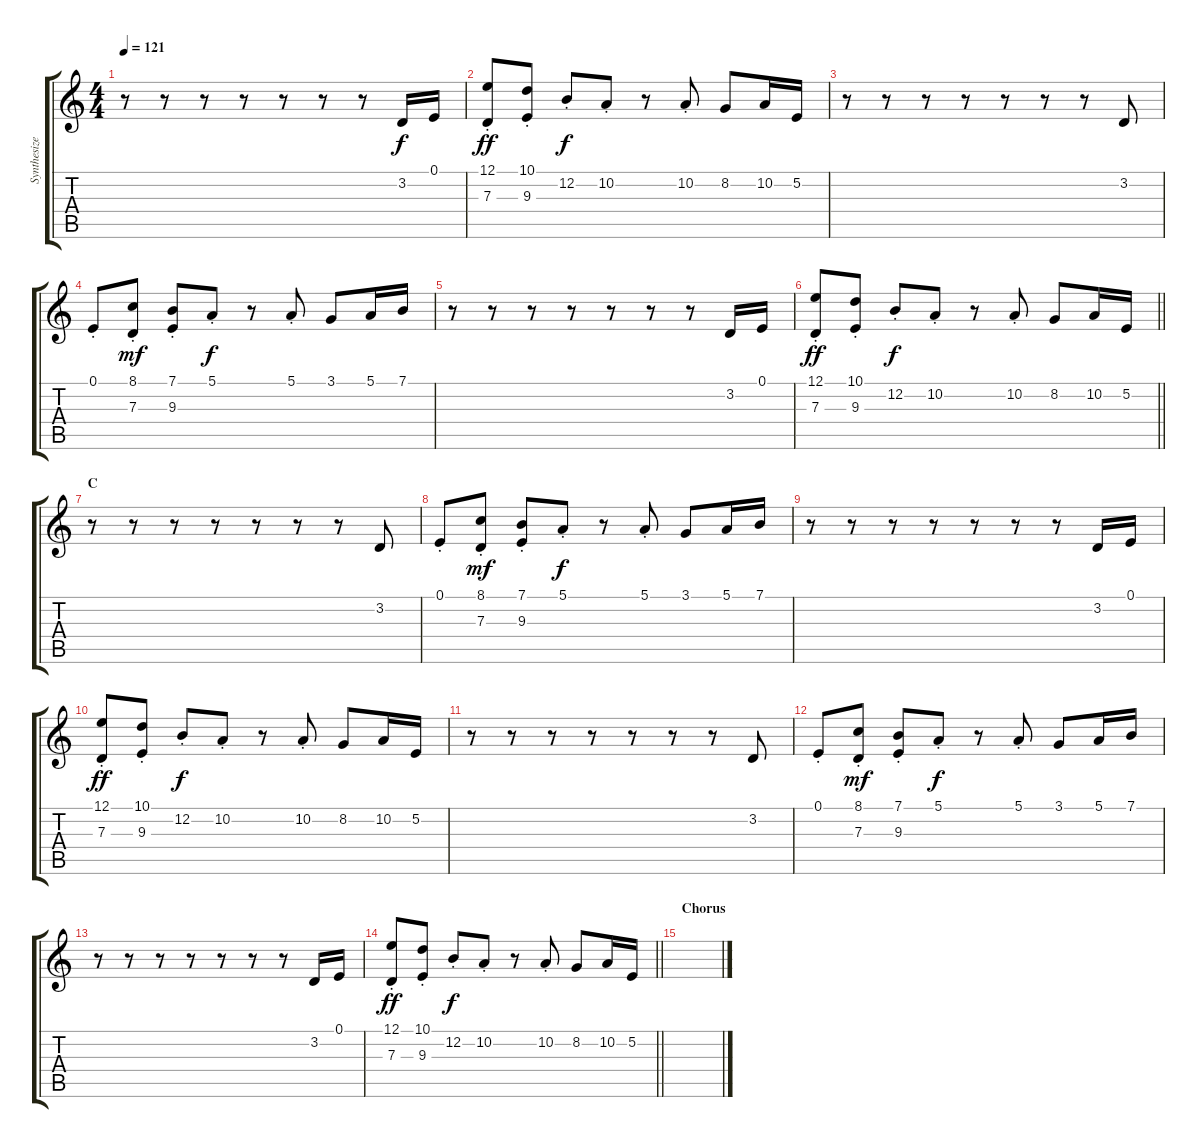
\track ("Synthesizer" "Synthesize") {instrument lead1square}
\staff {score tabs}
\tuning (E4 B3 G3 D3 A2 E2) {hide}
\ts (4 4)
\tempo 121
\clef g2
\ks c
r.8{dy f} r.8 r.8 r.8 r.8 r.8 r.8 3.2.16 0.1.16 |
(12.1{st} 7.3{st}).8{dy ff} (10.1{st} 9.3{st}).8 12.2{st}.8{dy f} 10.2{st}.8 r.8 10.2{st}.8 8.2.8 10.2.16 5.2.16 |
r.8 r.8 r.8 r.8 r.8 r.8 r.8 3.2.8 |
0.1{st}.8 (8.1{st} 7.3{st}).8{dy mf} (7.1{st} 9.3{st}).8 5.1{st}.8{dy f} r.8 5.1{st}.8 3.1.8 5.1.16 7.1.16 |
r.8 r.8 r.8 r.8 r.8 r.8 r.8 3.2.16 0.1.16 |
\barLineRight lightlight
(12.1{st} 7.3{st}).8{dy ff} (10.1{st} 9.3{st}).8 12.2{st}.8{dy f} 10.2{st}.8 r.8 10.2{st}.8 8.2.8 10.2.16 5.2.16 |
\section ("" "C")
r.8 r.8 r.8 r.8 r.8 r.8 r.8 3.2.8 |
0.1{st}.8 (8.1{st} 7.3{st}).8{dy mf} (7.1{st} 9.3{st}).8 5.1{st}.8{dy f} r.8 5.1{st}.8 3.1.8 5.1.16 7.1.16 |
r.8 r.8 r.8 r.8 r.8 r.8 r.8 3.2.16 0.1.16 |
(12.1{st} 7.3{st}).8{dy ff} (10.1{st} 9.3{st}).8 12.2{st}.8{dy f} 10.2{st}.8 r.8 10.2{st}.8 8.2.8 10.2.16 5.2.16 |
r.8 r.8 r.8 r.8 r.8 r.8 r.8 3.2.8 |
0.1{st}.8 (8.1{st} 7.3{st}).8{dy mf} (7.1{st} 9.3{st}).8 5.1{st}.8{dy f} r.8 5.1{st}.8 3.1.8 5.1.16 7.1.16 |
r.8 r.8 r.8 r.8 r.8 r.8 r.8 3.2.16 0.1.16 |
\barLineRight lightlight
(12.1{st} 7.3{st}).8{dy ff} (10.1{st} 9.3{st}).8 12.2{st}.8{dy f} 10.2{st}.8 r.8 10.2{st}.8 8.2.8 10.2.16 5.2.16 |
\section ("" "Chorus")
